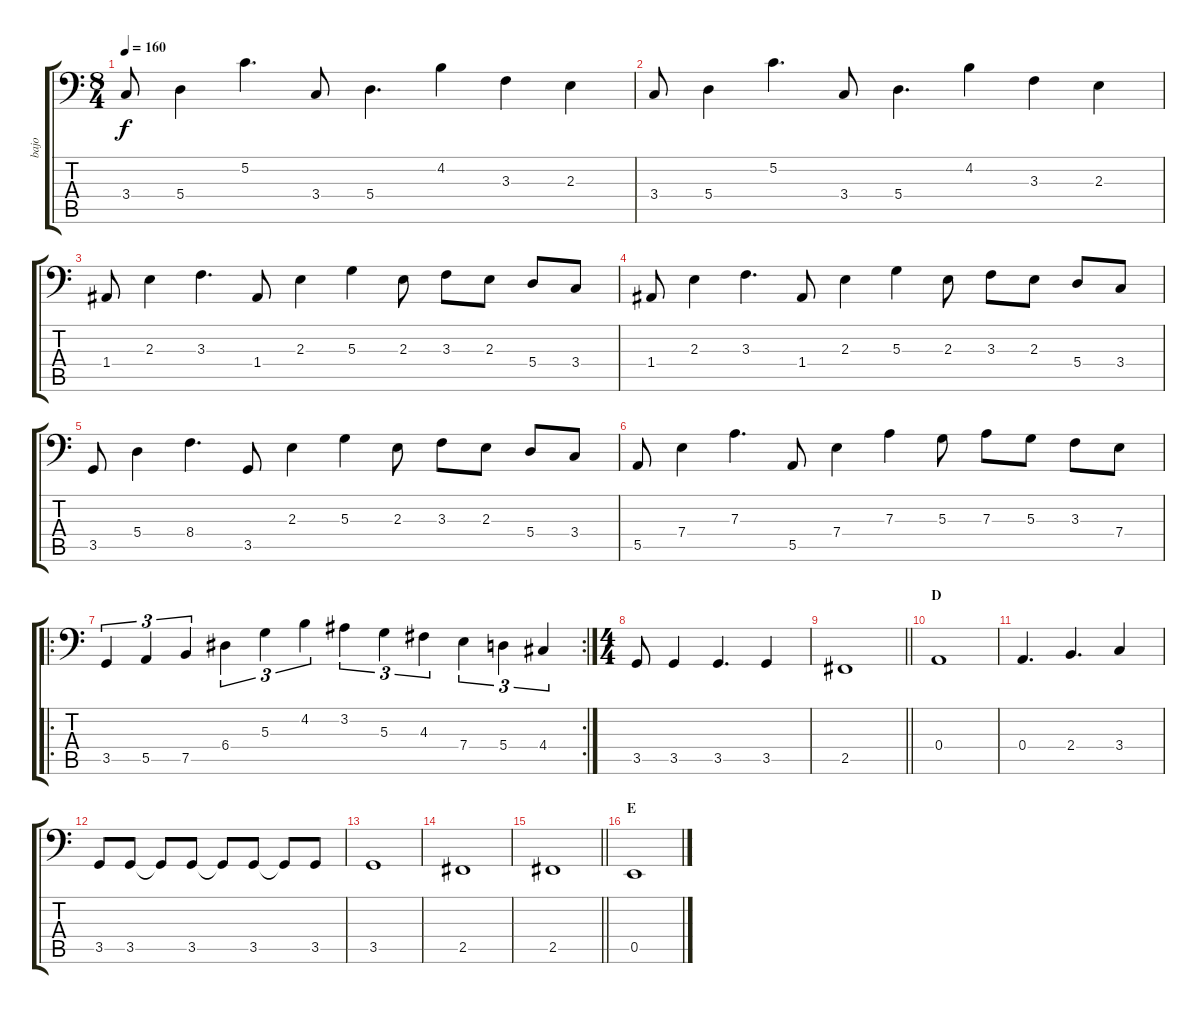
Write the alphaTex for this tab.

\track ("bajo" "bajo") {instrument electricbassfinger}
\staff {score tabs}
\tuning (C3 G2 D2 A1 E1 B0) {hide}
\ts (8 4)
\tempo 160
\clef f4
\ks c
3.4.8{dy f} 5.4.4 5.2.4{d} 3.4.8 5.4.4{d} 4.2.4 3.3.4 2.3.4 |
3.4.8 5.4.4 5.2.4{d} 3.4.8 5.4.4{d} 4.2.4 3.3.4 2.3.4 |
1.4.8 2.3.4 3.3.4{d} 1.4.8 2.3.4 5.3.4 2.3.8 3.3.8 2.3.8 5.4.8 3.4.8 |
1.4.8 2.3.4 3.3.4{d} 1.4.8 2.3.4 5.3.4 2.3.8 3.3.8 2.3.8 5.4.8 3.4.8 |
3.5.8 5.4.4 8.4.4{d} 3.5.8 2.3.4 5.3.4 2.3.8 3.3.8 2.3.8 5.4.8 3.4.8 |
5.5.8 7.4.4 7.3.4{d} 5.5.8 7.4.4 7.3.4 5.3.8 7.3.8 5.3.8 3.3.8 7.4.8 |
\ro
\rc 2
3.5.4{tu (3 2)} 5.5.4{tu (3 2)} 7.5.4{tu (3 2)} 6.4.4{tu (3 2)} 5.3.4{tu (3 2)} 4.2.4{tu (3 2)} 3.2.4{tu (3 2)} 5.3.4{tu (3 2)} 4.3.4{tu (3 2)} 7.4.4{tu (3 2)} 5.4.4{tu (3 2)} 4.4.4{tu (3 2)} |
\ts (4 4)
3.5.8 3.5.4 3.5.4{d} 3.5.4 |
\barLineRight lightlight
2.5.1 |
\section ("" "D")
0.4.1 |
0.4.4{d} 2.4.4{d} 3.4.4 |
3.5.8 3.5.8 3.5{t}.8 3.5.8 3.5{t}.8 3.5.8 3.5{t}.8 3.5.8 |
3.5.1 |
2.5.1 |
\barLineRight lightlight
2.5.1 |
\section ("" "E")
0.5.1
